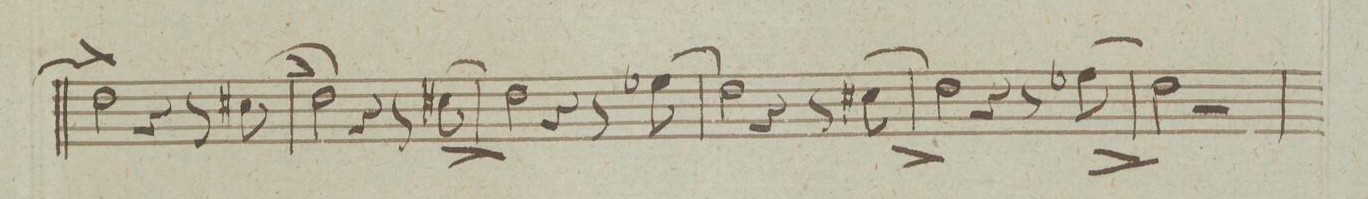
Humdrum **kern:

**kern	**dynam
*I"Cornu. Primo in F	*
*clefG2	*
*k[]	*
*met(c|)	*
*M2/2	*
2g^>\)	.
4r	.
8r	.
(8f#X^<\	.
=234	=234
2g\)	.
4r	.
8r	.
(8f#X^\	.
=235	=235
2g\)	.
4r	.
8r	.
(8a-X\	.
=236	=236
2g\)	.
4r	.
8r	.
(8f#X^<\	.
=237	=237
2g\)	.
4r	.
8r	.
(8a-X^<\	.
=238	=238
2g\)	.
2r	.
=239	=239
*-	*-
